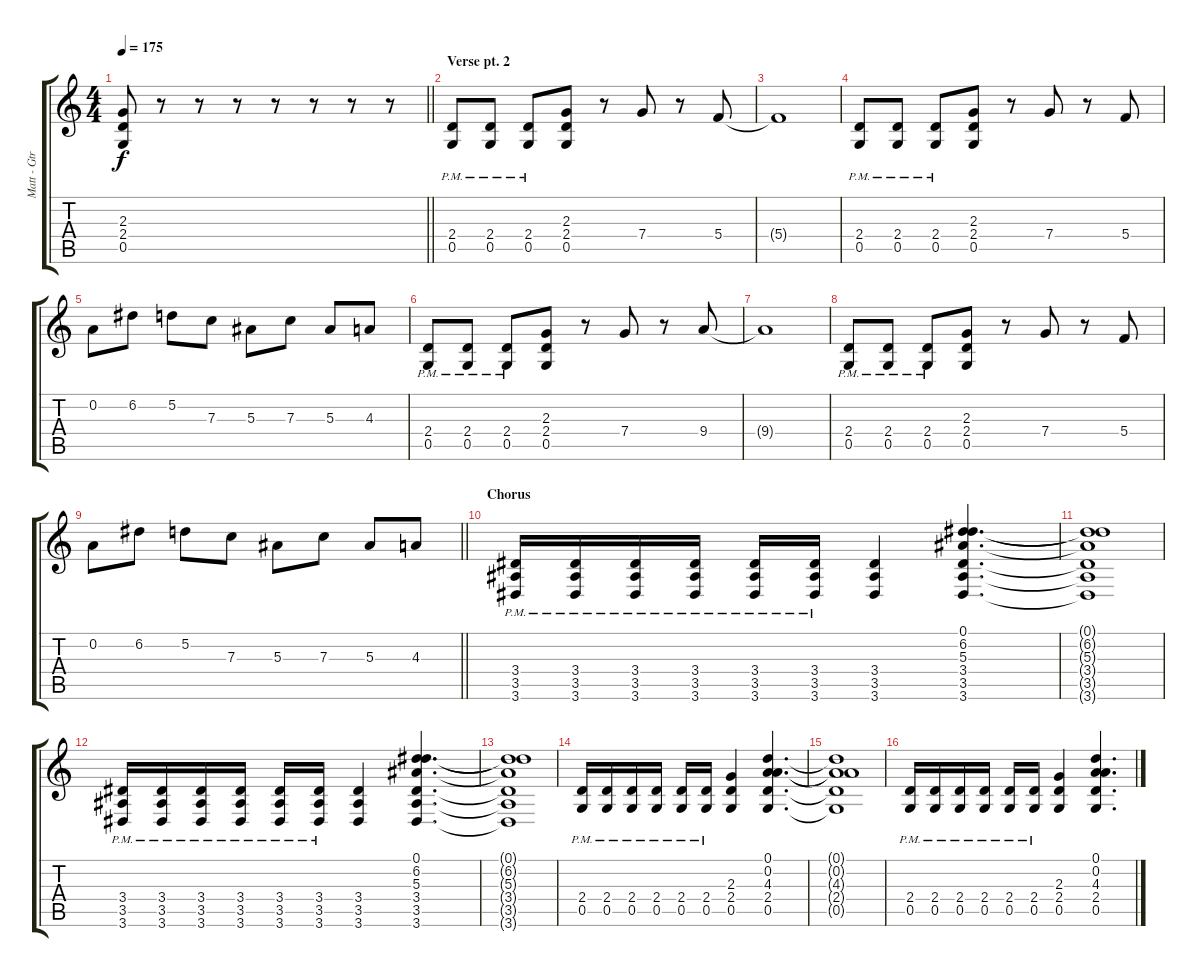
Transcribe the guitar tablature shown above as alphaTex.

\track ("Matt - Gtr. 1" "Matt - Gtr") {instrument distortionguitar}
\staff {score tabs}
\tuning (D4 A3 F3 C3 G2 C2) {hide}
\ts (4 4)
\tempo 175
\clef g2
\barLineRight lightlight
\ks c
(2.3 2.4 0.5).8{dy f} r.8 r.8 r.8 r.8 r.8 r.8 r.8 |
\section ("" "Verse pt. 2")
(2.4{pm} 0.5{pm}).8 (2.4{pm} 0.5{pm}).8 (2.4{pm} 0.5{pm}).8 (2.3 2.4 0.5).8 r.8 7.4.8 r.8 5.4.8 |
5.4{t}.1 |
(2.4{pm} 0.5{pm}).8 (2.4{pm} 0.5{pm}).8 (2.4{pm} 0.5{pm}).8 (2.3 2.4 0.5).8 r.8 7.4.8 r.8 5.4.8 |
0.2.8 6.2.8 5.2.8 7.3.8 5.3.8 7.3.8 5.3.8 4.3.8 |
(2.4{pm} 0.5{pm}).8 (2.4{pm} 0.5{pm}).8 (2.4{pm} 0.5{pm}).8 (2.3 2.4 0.5).8 r.8 7.4.8 r.8 9.4.8 |
9.4{t}.1 |
(2.4{pm} 0.5{pm}).8 (2.4{pm} 0.5{pm}).8 (2.4{pm} 0.5{pm}).8 (2.3 2.4 0.5).8 r.8 7.4.8 r.8 5.4.8 |
\barLineRight lightlight
0.2.8 6.2.8 5.2.8 7.3.8 5.3.8 7.3.8 5.3.8 4.3.8 |
\section ("" "Chorus")
(3.4{pm} 3.5{pm} 3.6{pm}).16 (3.4{pm} 3.5{pm} 3.6{pm}).16 (3.4{pm} 3.5{pm} 3.6{pm}).16 (3.4{pm} 3.5{pm} 3.6{pm}).16 (3.4{pm} 3.5{pm} 3.6{pm}).16 (3.4{pm} 3.5{pm} 3.6{pm}).16 (3.4 3.5 3.6).4 (0.1 6.2 5.3 3.4 3.5 3.6).4{d} |
(0.1{t} 6.2{t} 5.3{t} 3.4{t} 3.5{t} 3.6{t}).1 |
(3.4{pm} 3.5{pm} 3.6{pm}).16 (3.4{pm} 3.5{pm} 3.6{pm}).16 (3.4{pm} 3.5{pm} 3.6{pm}).16 (3.4{pm} 3.5{pm} 3.6{pm}).16 (3.4{pm} 3.5{pm} 3.6{pm}).16 (3.4{pm} 3.5{pm} 3.6{pm}).16 (3.4 3.5 3.6).4 (0.1 6.2 5.3 3.4 3.5 3.6).4{d} |
(0.1{t} 6.2{t} 5.3{t} 3.4{t} 3.5{t} 3.6{t}).1 |
(2.4{pm} 0.5{pm}).16 (2.4{pm} 0.5{pm}).16 (2.4{pm} 0.5{pm}).16 (2.4{pm} 0.5{pm}).16 (2.4{pm} 0.5{pm}).16 (2.4{pm} 0.5{pm}).16 (2.3 2.4 0.5).4 (0.1 0.2 4.3 2.4 0.5).4{d} |
(0.1{t} 0.2{t} 4.3{t} 2.4{t} 0.5{t}).1 |
(2.4{pm} 0.5{pm}).16 (2.4{pm} 0.5{pm}).16 (2.4{pm} 0.5{pm}).16 (2.4{pm} 0.5{pm}).16 (2.4{pm} 0.5{pm}).16 (2.4{pm} 0.5{pm}).16 (2.3 2.4 0.5).4 (0.1 0.2 4.3 2.4 0.5).4{d}
